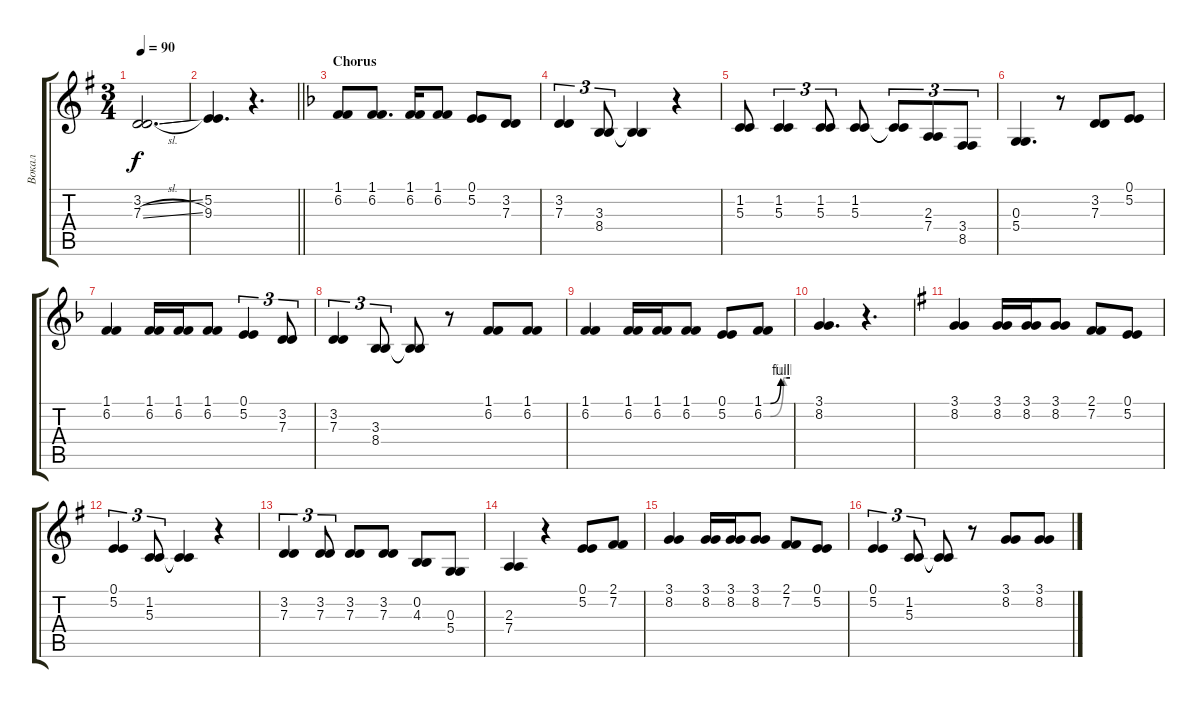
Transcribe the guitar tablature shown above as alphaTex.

\track ("Вокал" "Вокал") {instrument trumpet}
\staff {score tabs}
\tuning (E4 B3 G3 D3 A2 E2) {hide}
\ts (3 4)
\tempo 90
\clef g2
\ks eminor
(3.2{sl} 7.3{sl}).2{d dy f} |
\barLineRight lightlight
(5.2 9.3).4{d} r.4{d} |
\section ("" "Chorus")
\ks dminor
(1.1 6.2).8 (1.1 6.2).8{d} (1.1 6.2).16 (1.1 6.2).8 (0.1 5.2).8 (3.2 7.3).8 |
(3.2 7.3).4{tu (3 2)} (3.3 8.4).8{tu (3 2)} (3.3{t} 8.4{t}).4 r.4 |
(1.2 5.3).8 (1.2 5.3).4{tu (3 2)} (1.2 5.3).8{tu (3 2)} (1.2 5.3).8 (1.2{t} 5.3{t}).8{tu (3 2)} (2.3 7.4).8{tu (3 2)} (3.4 8.5).8{tu (3 2)} |
(0.3 5.4).4{d} r.8 (3.2 7.3).8 (0.1 5.2).8 |
(1.1 6.2).4 (1.1 6.2).16 (1.1 6.2).16 (1.1 6.2).8 (0.1 5.2).4{tu (3 2)} (3.2 7.3).8{tu (3 2)} |
(3.2 7.3).4{tu (3 2)} (3.3 8.4).8{tu (3 2)} (3.3{t} 8.4{t}).8 r.8 (1.1 6.2).8 (1.1 6.2).8 |
(1.1 6.2).4 (1.1 6.2).16 (1.1 6.2).16 (1.1 6.2).8 (0.1 5.2).8 (1.1{be (custom 0 0 15 0 39 4 60 4)} 6.2{be (custom 0 0 15 0 45 4 60 4)}).8 |
(3.1 8.2).4{d} r.4{d} |
\ks eminor
(3.1 8.2).4 (3.1 8.2).16 (3.1 8.2).16 (3.1 8.2).8 (2.1 7.2).8 (0.1 5.2).8 |
(0.1 5.2).4{tu (3 2)} (1.2 5.3).8{tu (3 2)} (1.2{t} 5.3{t}).4 r.4 |
(3.2 7.3).4{tu (3 2)} (3.2 7.3).8{tu (3 2)} (3.2 7.3).8 (3.2 7.3).8 (0.2 4.3).8 (0.3 5.4).8 |
(2.3 7.4).4 r.4 (0.1 5.2).8 (2.1 7.2).8 |
(3.1 8.2).4 (3.1 8.2).16 (3.1 8.2).16 (3.1 8.2).8 (2.1 7.2).8 (0.1 5.2).8 |
(0.1 5.2).4{tu (3 2)} (1.2 5.3).8{tu (3 2)} (1.2{t} 5.3{t}).8 r.8 (3.1 8.2).8 (3.1 8.2).8
